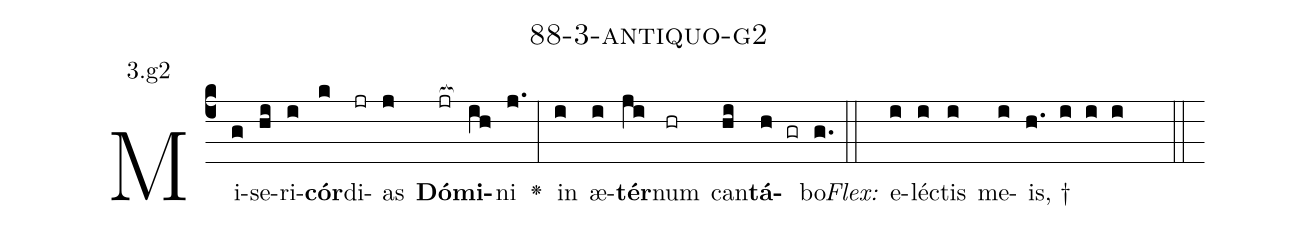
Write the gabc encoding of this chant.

name: 88-3-antiquo-g2;
annotation: 3.g2;
%%
(c4)Mi(g)se(hi)ri(i)<b>cór</b>(k)di(jr)as(j) <b>Dó</b>(jr[ocb:1{])<b>mi</b>(ih[ocb:0}])ni(j.) <v>\greheightstar</v>(:) in(i) æ(i)<b>tér</b>(ji)num(hr) can(hi)<b>tá</b>(h gr)bo.(g.) (::)
<i>Flex:</i>()  e(i)léc(i)tis(i) me(i)is, †(h. i i i  ::)

%E(i) u(i) o(ji) u(hi) a(h) e.(g.) (::)
